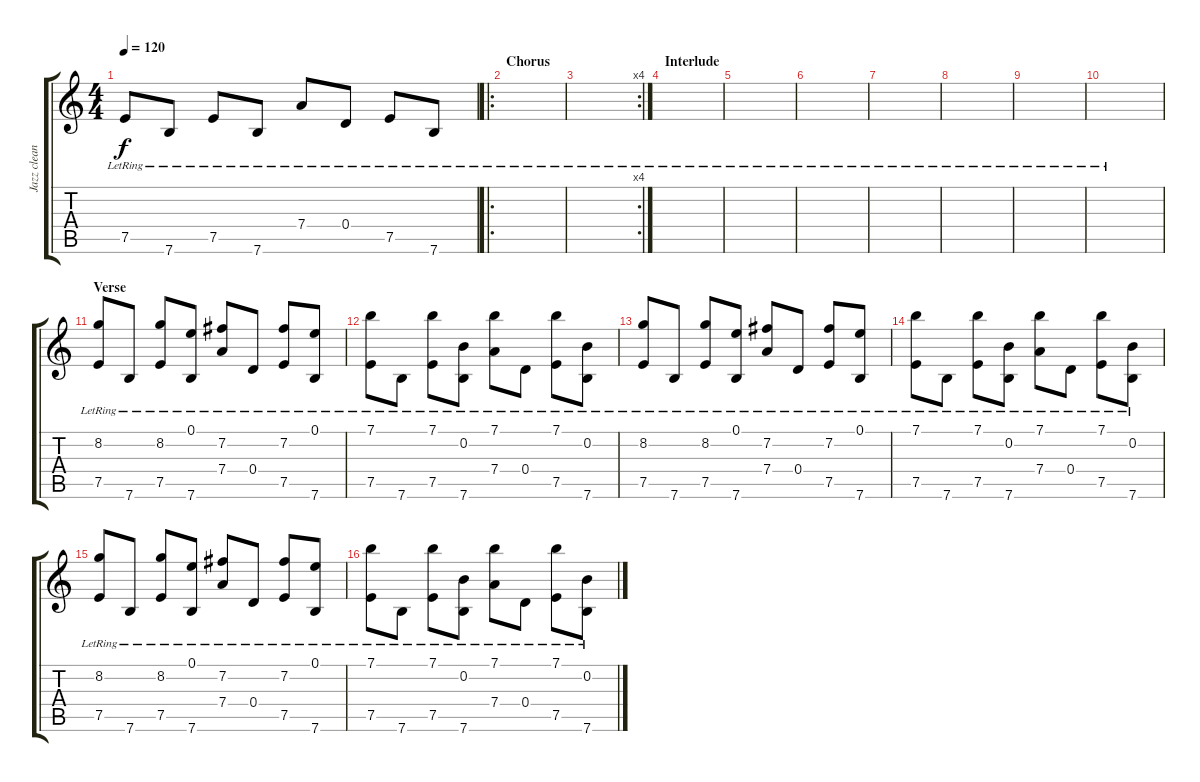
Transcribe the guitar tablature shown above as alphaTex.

\track ("Jazz clean  elec" "Jazz clean") {instrument electricguitarjazz}
\staff {score tabs}
\tuning (E4 B3 G3 D3 A2 E2) {hide}
\ts (4 4)
\tempo 120
\clef g2
\ks c
7.5{lr}.8{dy f} 7.6{lr}.8 7.5{lr}.8 7.6{lr}.8 7.4{lr}.8 0.4{lr}.8 7.5{lr}.8 7.6{lr}.8 |
\ro
\section ("" "Chorus")
|
\rc 4
|
\section ("" "Interlude")
|
|
|
|
|
|
|
\section ("" "Verse")
(8.2{lr} 7.5{lr}).8 7.6{lr}.8 (8.2{lr} 7.5{lr}).8 (0.1{lr} 7.6{lr}).8 (7.2{lr} 7.4{lr}).8 0.4{lr}.8 (7.2{lr} 7.5{lr}).8 (0.1{lr} 7.6{lr}).8 |
(7.1{lr} 7.5{lr}).8 7.6{lr}.8 (7.1{lr} 7.5{lr}).8 (0.2 7.6{lr}).8 (7.1{lr} 7.4{lr}).8 0.4{lr}.8 (7.1{lr} 7.5{lr}).8 (0.2{lr} 7.6{lr}).8 |
(8.2{lr} 7.5{lr}).8 7.6{lr}.8 (8.2{lr} 7.5{lr}).8 (0.1{lr} 7.6{lr}).8 (7.2{lr} 7.4{lr}).8 0.4{lr}.8 (7.2{lr} 7.5{lr}).8 (0.1{lr} 7.6{lr}).8 |
(7.1{lr} 7.5{lr}).8 7.6{lr}.8 (7.1{lr} 7.5{lr}).8 (0.2 7.6{lr}).8 (7.1{lr} 7.4{lr}).8 0.4{lr}.8 (7.1{lr} 7.5{lr}).8 (0.2{lr} 7.6{lr}).8 |
(8.2{lr} 7.5{lr}).8 7.6{lr}.8 (8.2{lr} 7.5{lr}).8 (0.1{lr} 7.6{lr}).8 (7.2{lr} 7.4{lr}).8 0.4{lr}.8 (7.2{lr} 7.5{lr}).8 (0.1{lr} 7.6{lr}).8 |
(7.1{lr} 7.5{lr}).8 7.6{lr}.8 (7.1{lr} 7.5{lr}).8 (0.2 7.6{lr}).8 (7.1{lr} 7.4{lr}).8 0.4{lr}.8 (7.1{lr} 7.5{lr}).8 (0.2{lr} 7.6{lr}).8
